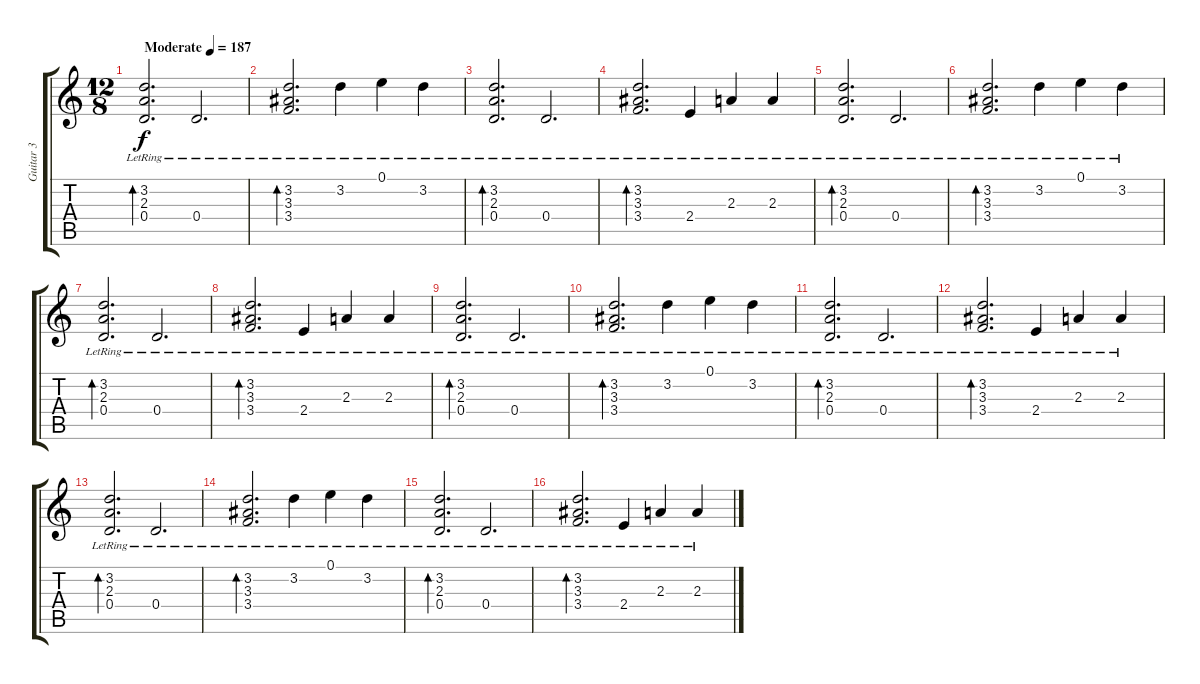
\track ("Guitar 3" "Guitar 3") {instrument electricguitarclean}
\staff {score tabs}
\tuning (E4 B3 G3 D3 A2 D2) {hide}
\ts (12 8)
\tempo (187 "Moderate")
\clef g2
\ks c
(3.2{lr} 2.3{lr} 0.4{lr}).2{d bd 240 dy f instrument electricguitarclean} 0.4{lr}.2{d} |
(3.2{lr} 3.3{lr} 3.4{lr}).2{d bd 240} 3.2{lr}.4 0.1{lr}.4 3.2{lr}.4 |
(3.2{lr} 2.3{lr} 0.4{lr}).2{d bd 240} 0.4{lr}.2{d} |
(3.2{lr} 3.3{lr} 3.4{lr}).2{d bd 240} 2.4{lr}.4 2.3{lr}.4 2.3{lr}.4 |
(3.2{lr} 2.3{lr} 0.4{lr}).2{d bd 240} 0.4{lr}.2{d} |
(3.2{lr} 3.3{lr} 3.4{lr}).2{d bd 240} 3.2{lr}.4 0.1{lr}.4 3.2{lr}.4 |
(3.2{lr} 2.3{lr} 0.4{lr}).2{d bd 240} 0.4{lr}.2{d} |
(3.2{lr} 3.3{lr} 3.4{lr}).2{d bd 240} 2.4{lr}.4 2.3{lr}.4 2.3{lr}.4 |
(3.2{lr} 2.3{lr} 0.4{lr}).2{d bd 240} 0.4{lr}.2{d} |
(3.2{lr} 3.3{lr} 3.4{lr}).2{d bd 240} 3.2{lr}.4 0.1{lr}.4 3.2{lr}.4 |
(3.2{lr} 2.3{lr} 0.4{lr}).2{d bd 240} 0.4{lr}.2{d} |
(3.2{lr} 3.3{lr} 3.4{lr}).2{d bd 240} 2.4{lr}.4 2.3{lr}.4 2.3{lr}.4 |
(3.2{lr} 2.3{lr} 0.4{lr}).2{d bd 240} 0.4{lr}.2{d} |
(3.2{lr} 3.3{lr} 3.4{lr}).2{d bd 240} 3.2{lr}.4 0.1{lr}.4 3.2{lr}.4 |
(3.2{lr} 2.3{lr} 0.4{lr}).2{d bd 240} 0.4{lr}.2{d} |
(3.2{lr} 3.3{lr} 3.4{lr}).2{d bd 240} 2.4{lr}.4 2.3{lr}.4 2.3{lr}.4
